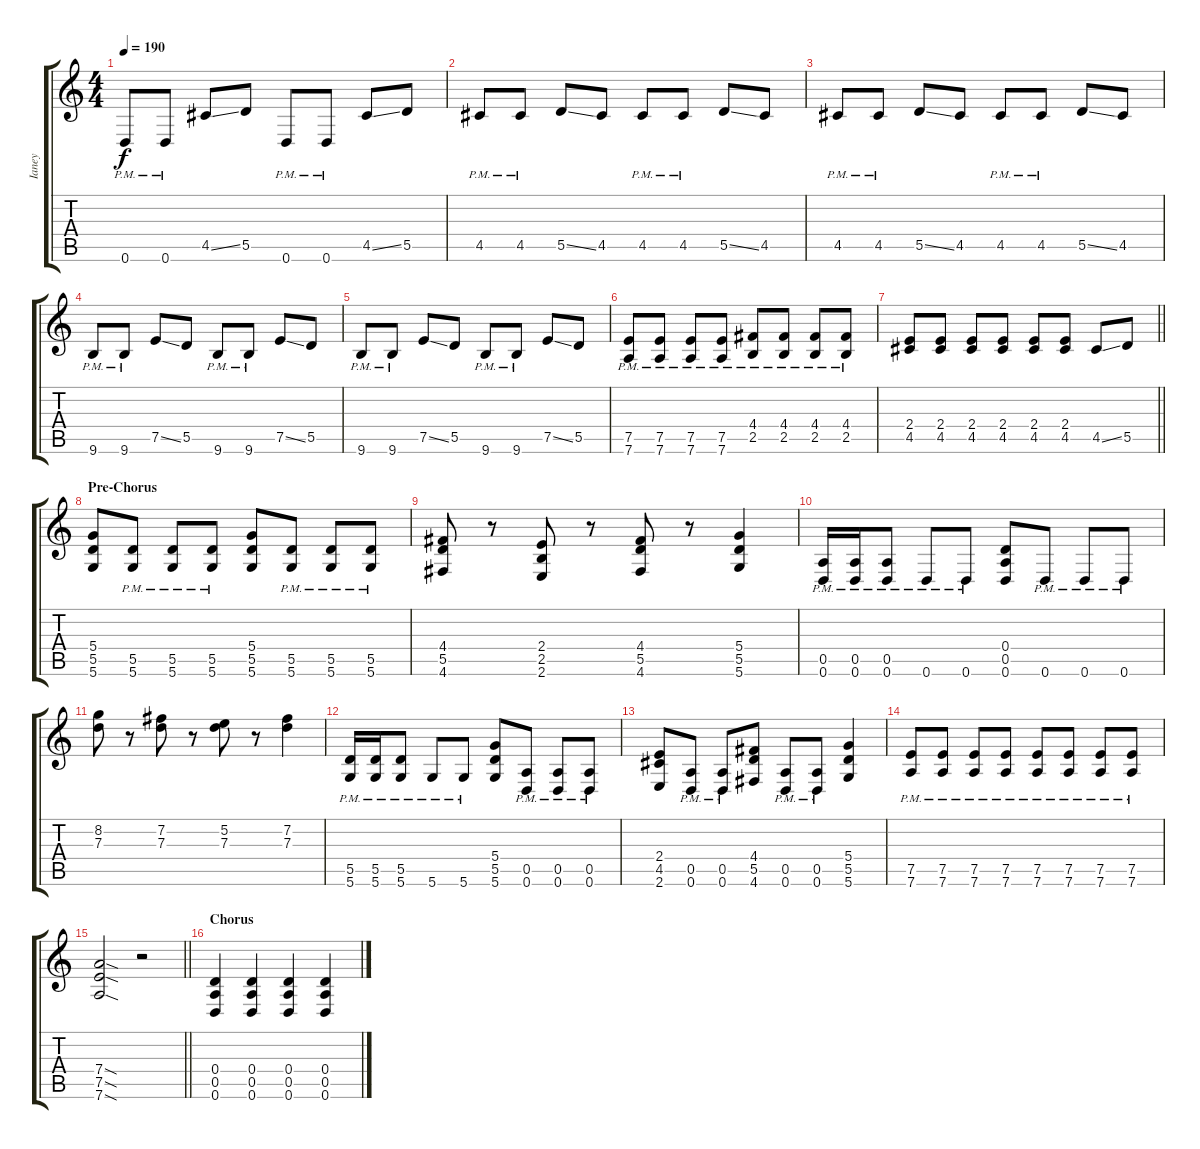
\track ("Ianey" "Ianey") {instrument overdrivenguitar}
\staff {score tabs}
\tuning (E4 B3 G3 D3 A2 D2) {hide}
\ts (4 4)
\tempo 190
\clef g2
\ks c
0.6{pm}.8{dy f} 0.6{pm}.8 4.5{ss}.8 5.5.8 0.6{pm}.8 0.6{pm}.8 4.5{ss}.8 5.5.8 |
4.5{pm}.8 4.5{pm}.8 5.5{ss}.8 4.5.8 4.5{pm}.8 4.5{pm}.8 5.5{ss}.8 4.5.8 |
4.5{pm}.8 4.5{pm}.8 5.5{ss}.8 4.5.8 4.5{pm}.8 4.5{pm}.8 5.5{ss}.8 4.5.8 |
9.6{pm}.8 9.6{pm}.8 7.5{ss}.8 5.5.8 9.6{pm}.8 9.6{pm}.8 7.5{ss}.8 5.5.8 |
9.6{pm}.8 9.6{pm}.8 7.5{ss}.8 5.5.8 9.6{pm}.8 9.6{pm}.8 7.5{ss}.8 5.5.8 |
(7.5{pm} 7.6{pm}).8 (7.5{pm} 7.6{pm}).8 (7.5{pm} 7.6{pm}).8 (7.5{pm} 7.6{pm}).8 (4.4{pm} 2.5{pm}).8 (4.4{pm} 2.5{pm}).8 (4.4{pm} 2.5{pm}).8 (4.4{pm} 2.5{pm}).8 |
\barLineRight lightlight
(2.4 4.5).8 (2.4 4.5).8 (2.4 4.5).8 (2.4 4.5).8 (2.4 4.5).8 (2.4 4.5).8 4.5{ss}.8 5.5.8 |
\section ("" "Pre-Chorus")
(5.4 5.5 5.6).8 (5.5{pm} 5.6{pm}).8 (5.5{pm} 5.6{pm}).8 (5.5{pm} 5.6{pm}).8 (5.4 5.5 5.6).8 (5.5{pm} 5.6{pm}).8 (5.5{pm} 5.6{pm}).8 (5.5{pm} 5.6{pm}).8 |
(4.4 5.5 4.6).8 r.8 (2.4 2.5 2.6).8 r.8 (4.4 5.5 4.6).8 r.8 (5.4 5.5 5.6).4 |
(0.5{pm} 0.6{pm}).16 (0.5{pm} 0.6{pm}).16 (0.5{pm} 0.6{pm}).8 0.6{pm}.8 0.6{pm}.8 (0.4 0.5 0.6).8 0.6{pm}.8 0.6{pm}.8 0.6{pm}.8 |
(8.2 7.3).8 r.8 (7.2 7.3).8 r.8 (5.2 7.3).8 r.8 (7.2 7.3).4 |
(5.5{pm} 5.6{pm}).16 (5.5{pm} 5.6{pm}).16 (5.5{pm} 5.6{pm}).8 5.6{pm}.8 5.6{pm}.8 (5.4 5.5 5.6).8 (0.5{pm} 0.6{pm}).8 (0.5{pm} 0.6{pm}).8 (0.5{pm} 0.6{pm}).8 |
(2.4 4.5 2.6).8 (0.5{pm} 0.6{pm}).8 (0.5{pm} 0.6{pm}).8 (4.4 5.5 4.6).8 (0.5{pm} 0.6{pm}).8 (0.5{pm} 0.6{pm}).8 (5.4 5.5 5.6).4 |
(7.5{pm} 7.6{pm}).8 (7.5{pm} 7.6{pm}).8 (7.5{pm} 7.6{pm}).8 (7.5{pm} 7.6{pm}).8 (7.5{pm} 7.6{pm}).8 (7.5{pm} 7.6{pm}).8 (7.5{pm} 7.6{pm}).8 (7.5{pm} 7.6{pm}).8 |
\barLineRight lightlight
(7.4{sod} 7.5{sod} 7.6{sod}).2 r.2 |
\section ("" "Chorus")
(0.4 0.5 0.6).4 (0.4 0.5 0.6).4 (0.4 0.5 0.6).4 (0.4 0.5 0.6).4
